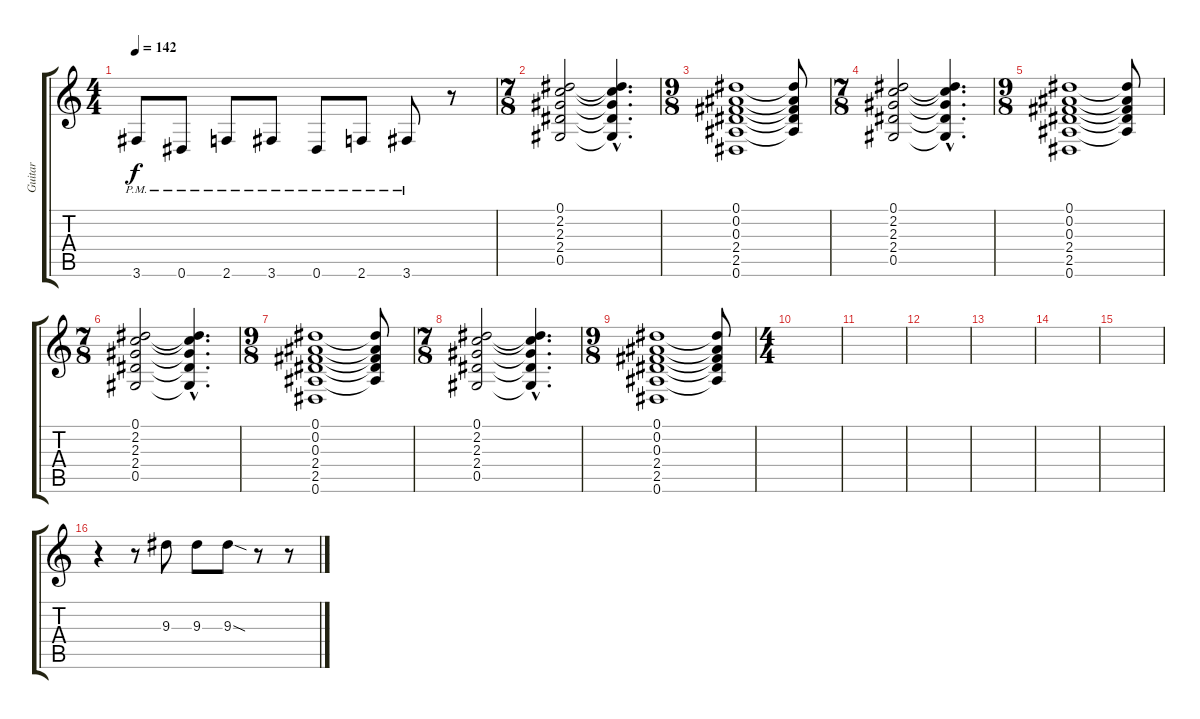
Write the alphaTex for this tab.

\track ("Guitar" "Guitar") {instrument electricguitarclean}
\staff {score tabs}
\tuning (Eb4 Bb3 Gb3 Db3 Ab2 Eb2) {hide}
\ts (4 4)
\tempo 142
\clef g2
\ks c
3.6{pm}.8{dy f} 0.6{pm}.8 2.6{pm}.8 3.6{pm}.8 0.6{pm}.8 2.6{pm}.8 3.6{pm}.8 r.8 |
\ts (7 8)
(0.1 2.2 2.3 2.4 0.5).2 (0.1{hac t} 2.2{hac t} 2.3{hac t} 2.4{hac t} 0.5{hac t}).4{d} |
\ts (9 8)
(0.1 0.2 0.3 2.4 2.5 0.6).1 (0.1{t} 0.2{t} 0.3{t} 2.4{t} 2.5{t}).8 |
\ts (7 8)
(0.1 2.2 2.3 2.4 0.5).2 (0.1{hac t} 2.2{hac t} 2.3{hac t} 2.4{hac t} 0.5{hac t}).4{d} |
\ts (9 8)
(0.1 0.2 0.3 2.4 2.5 0.6).1 (0.1{t} 0.2{t} 0.3{t} 2.4{t} 2.5{t}).8 |
\ts (7 8)
(0.1 2.2 2.3 2.4 0.5).2 (0.1{hac t} 2.2{hac t} 2.3{hac t} 2.4{hac t} 0.5{hac t}).4{d} |
\ts (9 8)
(0.1 0.2 0.3 2.4 2.5 0.6).1 (0.1{t} 0.2{t} 0.3{t} 2.4{t} 2.5{t}).8 |
\ts (7 8)
(0.1 2.2 2.3 2.4 0.5).2 (0.1{hac t} 2.2{hac t} 2.3{hac t} 2.4{hac t} 0.5{hac t}).4{d} |
\ts (9 8)
(0.1 0.2 0.3 2.4 2.5 0.6).1 (0.1{t} 0.2{t} 0.3{t} 2.4{t} 2.5{t}).8 |
\ts (4 4)
|
|
|
|
|
|
r.4 r.8 9.3.8 9.3.8 9.3{sod}.8 r.8 r.8
